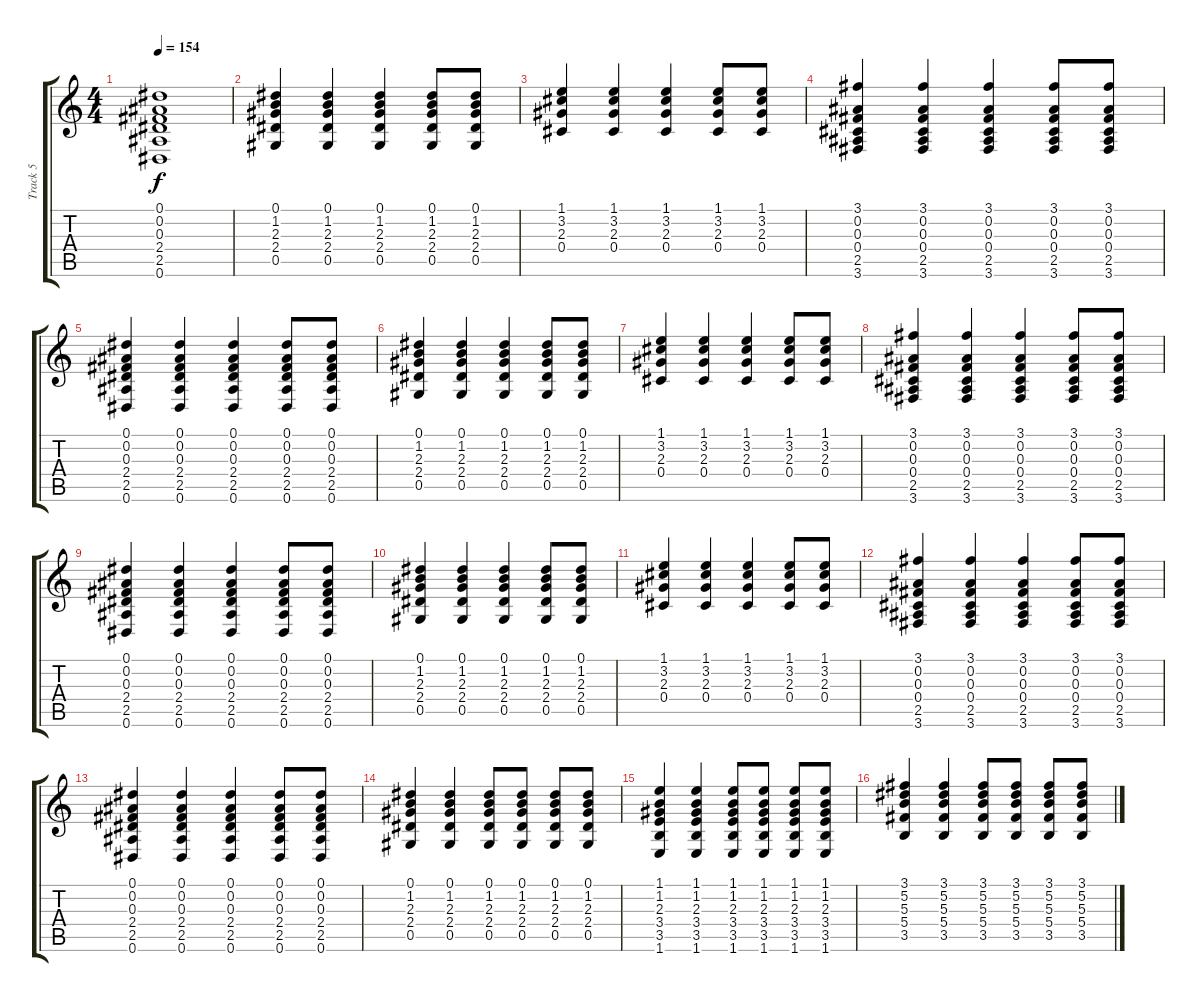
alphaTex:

\track ("Track 5" "Track 5") {instrument electricguitarclean}
\staff {score tabs}
\tuning (Eb4 Bb3 Gb3 Db3 Ab2 Eb2) {hide}
\ts (4 4)
\tempo 154
\clef g2
\ks c
(0.1 0.2 0.3 2.4 2.5 0.6).1{dy f} |
(0.1 1.2 2.3 2.4 0.5).4 (0.1 1.2 2.3 2.4 0.5).4 (0.1 1.2 2.3 2.4 0.5).4 (0.1 1.2 2.3 2.4 0.5).8 (0.1 1.2 2.3 2.4 0.5).8 |
(1.1 3.2 2.3 0.4).4 (1.1 3.2 2.3 0.4).4 (1.1 3.2 2.3 0.4).4 (1.1 3.2 2.3 0.4).8 (1.1 3.2 2.3 0.4).8 |
(3.1 0.2 0.3 0.4 2.5 3.6).4 (3.1 0.2 0.3 0.4 2.5 3.6).4 (3.1 0.2 0.3 0.4 2.5 3.6).4 (3.1 0.2 0.3 0.4 2.5 3.6).8 (3.1 0.2 0.3 0.4 2.5 3.6).8 |
(0.1 0.2 0.3 2.4 2.5 0.6).4 (0.1 0.2 0.3 2.4 2.5 0.6).4 (0.1 0.2 0.3 2.4 2.5 0.6).4 (0.1 0.2 0.3 2.4 2.5 0.6).8 (0.1 0.2 0.3 2.4 2.5 0.6).8 |
(0.1 1.2 2.3 2.4 0.5).4 (0.1 1.2 2.3 2.4 0.5).4 (0.1 1.2 2.3 2.4 0.5).4 (0.1 1.2 2.3 2.4 0.5).8 (0.1 1.2 2.3 2.4 0.5).8 |
(1.1 3.2 2.3 0.4).4 (1.1 3.2 2.3 0.4).4 (1.1 3.2 2.3 0.4).4 (1.1 3.2 2.3 0.4).8 (1.1 3.2 2.3 0.4).8 |
(3.1 0.2 0.3 0.4 2.5 3.6).4 (3.1 0.2 0.3 0.4 2.5 3.6).4 (3.1 0.2 0.3 0.4 2.5 3.6).4 (3.1 0.2 0.3 0.4 2.5 3.6).8 (3.1 0.2 0.3 0.4 2.5 3.6).8 |
(0.1 0.2 0.3 2.4 2.5 0.6).4 (0.1 0.2 0.3 2.4 2.5 0.6).4 (0.1 0.2 0.3 2.4 2.5 0.6).4 (0.1 0.2 0.3 2.4 2.5 0.6).8 (0.1 0.2 0.3 2.4 2.5 0.6).8 |
(0.1 1.2 2.3 2.4 0.5).4 (0.1 1.2 2.3 2.4 0.5).4 (0.1 1.2 2.3 2.4 0.5).4 (0.1 1.2 2.3 2.4 0.5).8 (0.1 1.2 2.3 2.4 0.5).8 |
(1.1 3.2 2.3 0.4).4 (1.1 3.2 2.3 0.4).4 (1.1 3.2 2.3 0.4).4 (1.1 3.2 2.3 0.4).8 (1.1 3.2 2.3 0.4).8 |
(3.1 0.2 0.3 0.4 2.5 3.6).4 (3.1 0.2 0.3 0.4 2.5 3.6).4 (3.1 0.2 0.3 0.4 2.5 3.6).4 (3.1 0.2 0.3 0.4 2.5 3.6).8 (3.1 0.2 0.3 0.4 2.5 3.6).8 |
(0.1 0.2 0.3 2.4 2.5 0.6).4 (0.1 0.2 0.3 2.4 2.5 0.6).4 (0.1 0.2 0.3 2.4 2.5 0.6).4 (0.1 0.2 0.3 2.4 2.5 0.6).8 (0.1 0.2 0.3 2.4 2.5 0.6).8 |
(0.1 1.2 2.3 2.4 0.5).4 (0.1 1.2 2.3 2.4 0.5).4 (0.1 1.2 2.3 2.4 0.5).8 (0.1 1.2 2.3 2.4 0.5).8 (0.1 1.2 2.3 2.4 0.5).8 (0.1 1.2 2.3 2.4 0.5).8 |
(1.1 1.2 2.3 3.4 3.5 1.6).4 (1.1 1.2 2.3 3.4 3.5 1.6).4 (1.1 1.2 2.3 3.4 3.5 1.6).8 (1.1 1.2 2.3 3.4 3.5 1.6).8 (1.1 1.2 2.3 3.4 3.5 1.6).8 (1.1 1.2 2.3 3.4 3.5 1.6).8 |
(3.1 5.2 5.3 5.4 3.5).4 (3.1 5.2 5.3 5.4 3.5).4 (3.1 5.2 5.3 5.4 3.5).8 (3.1 5.2 5.3 5.4 3.5).8 (3.1 5.2 5.3 5.4 3.5).8 (3.1 5.2 5.3 5.4 3.5).8
